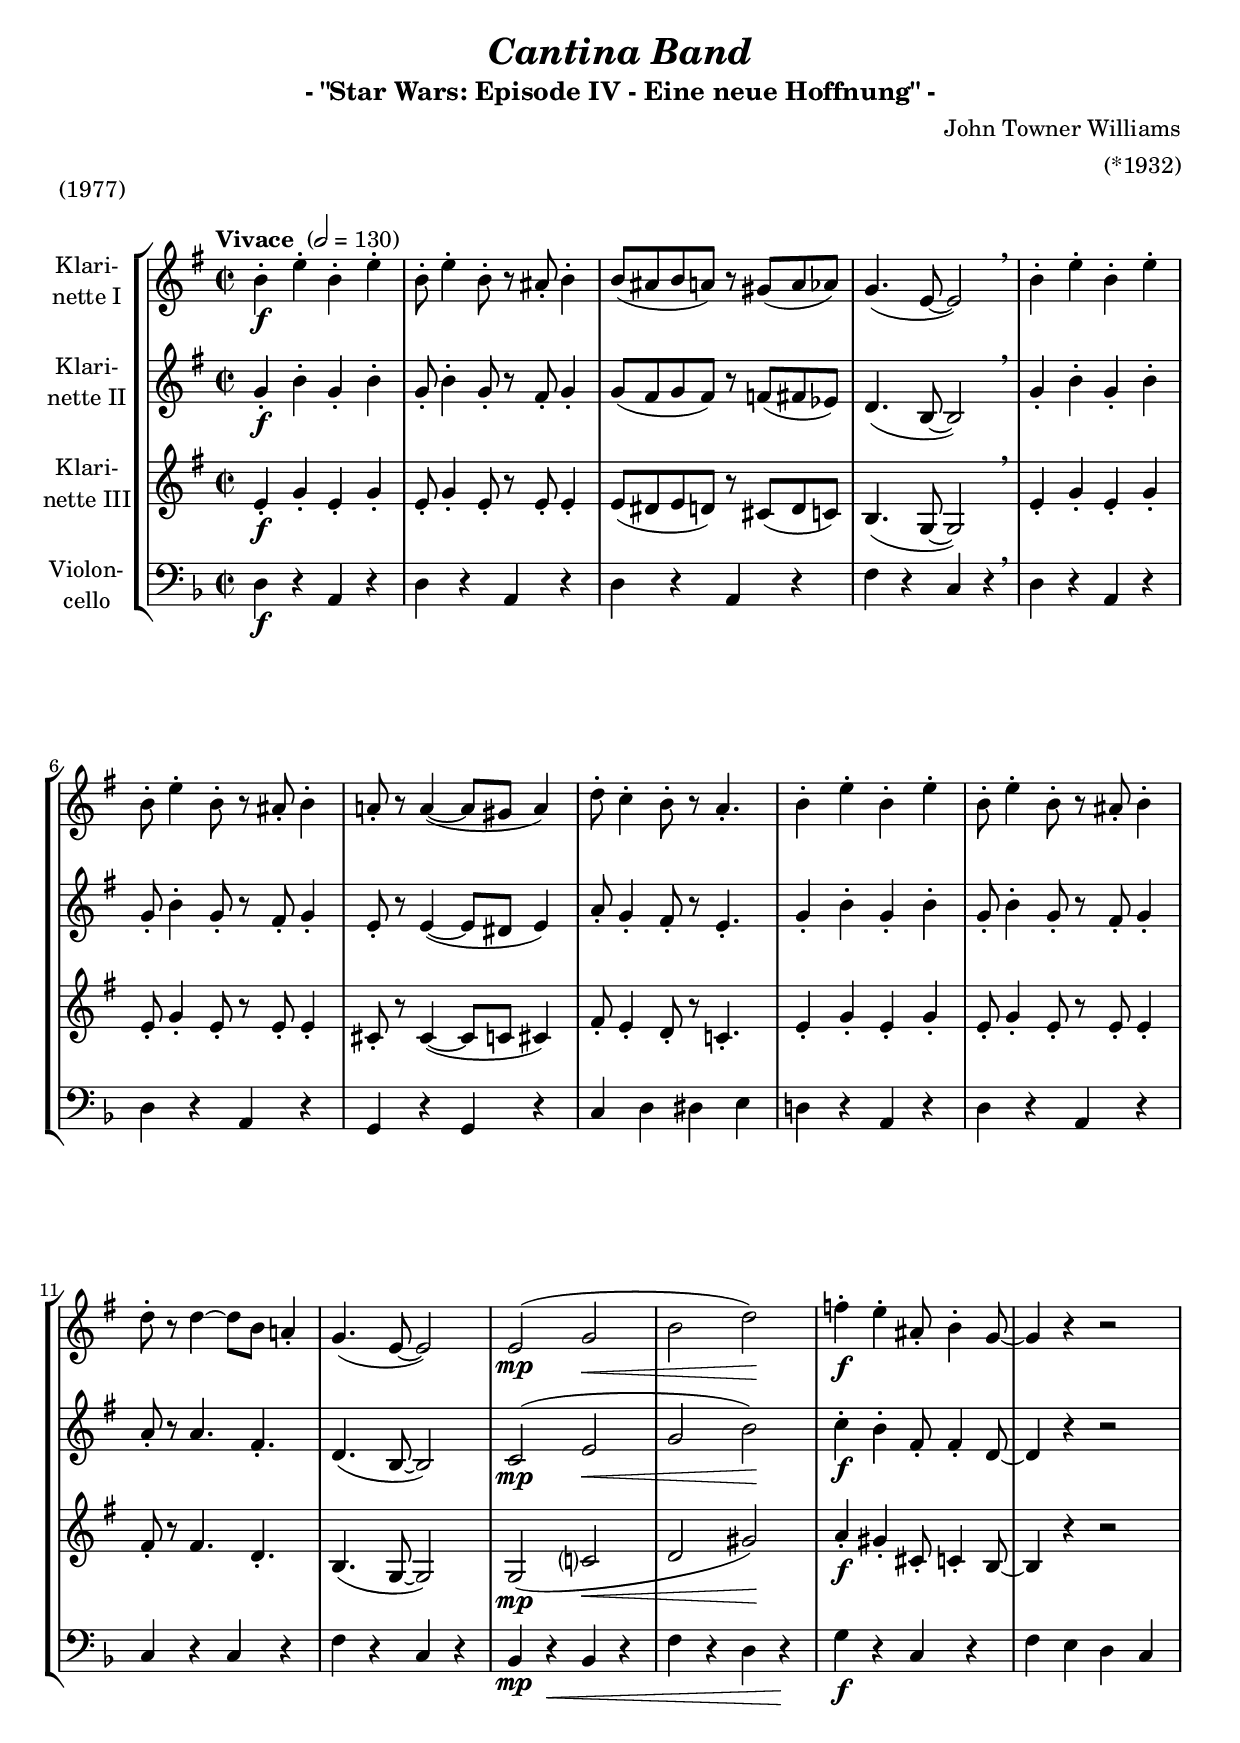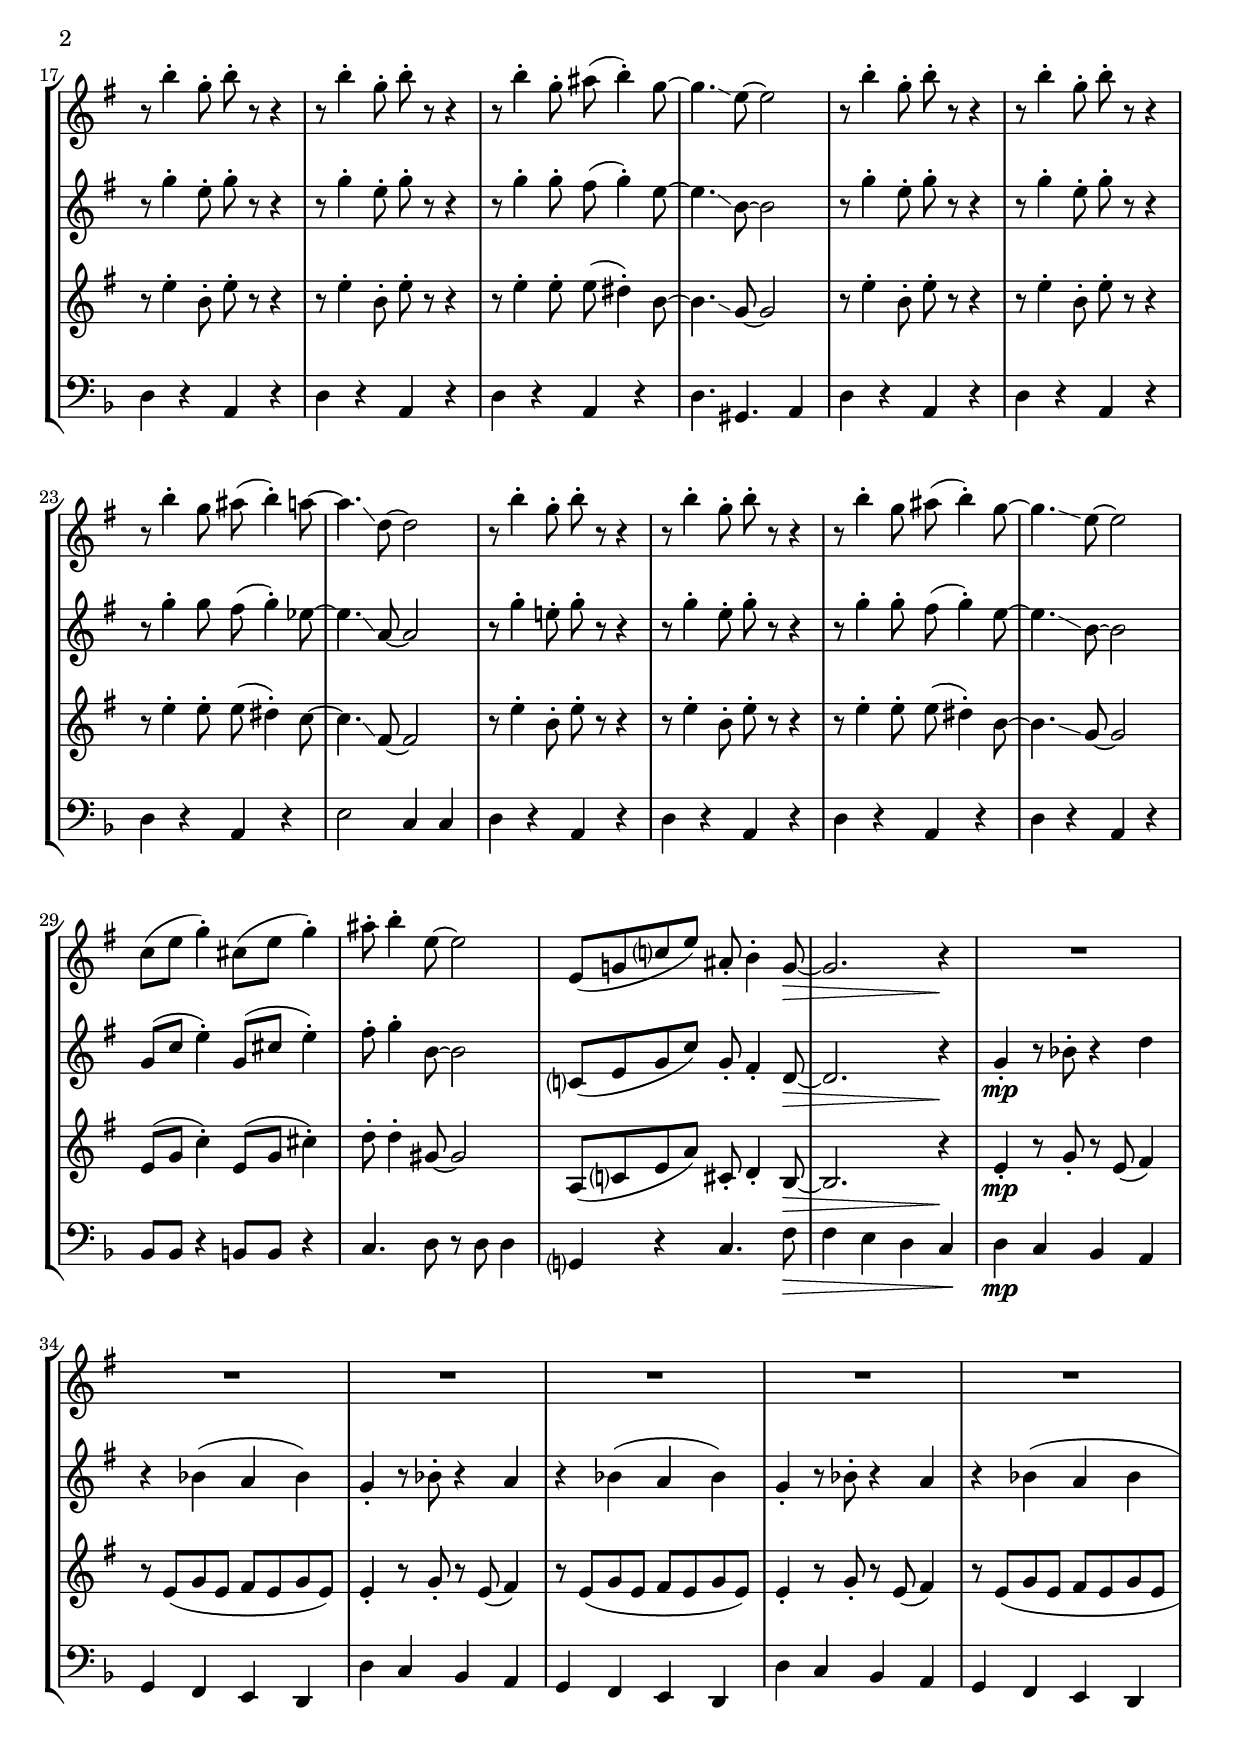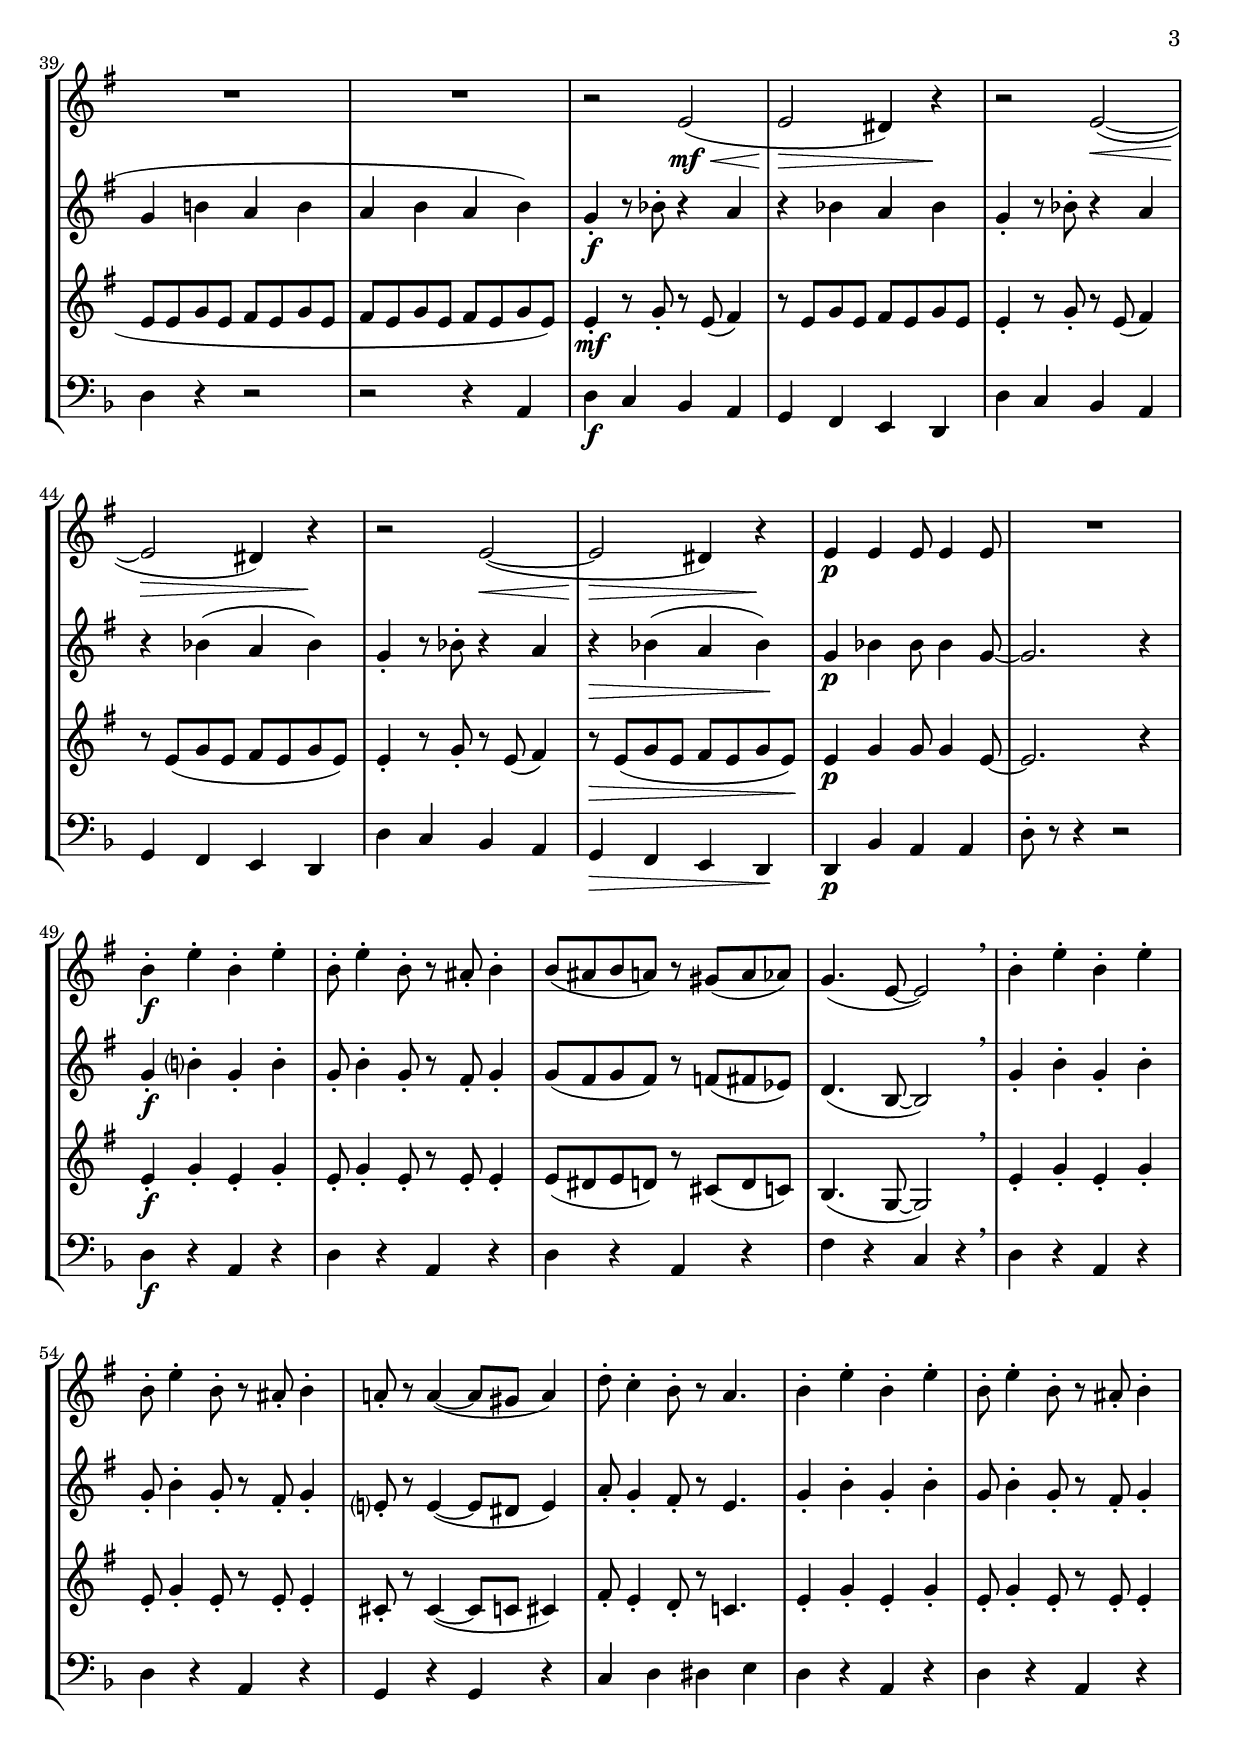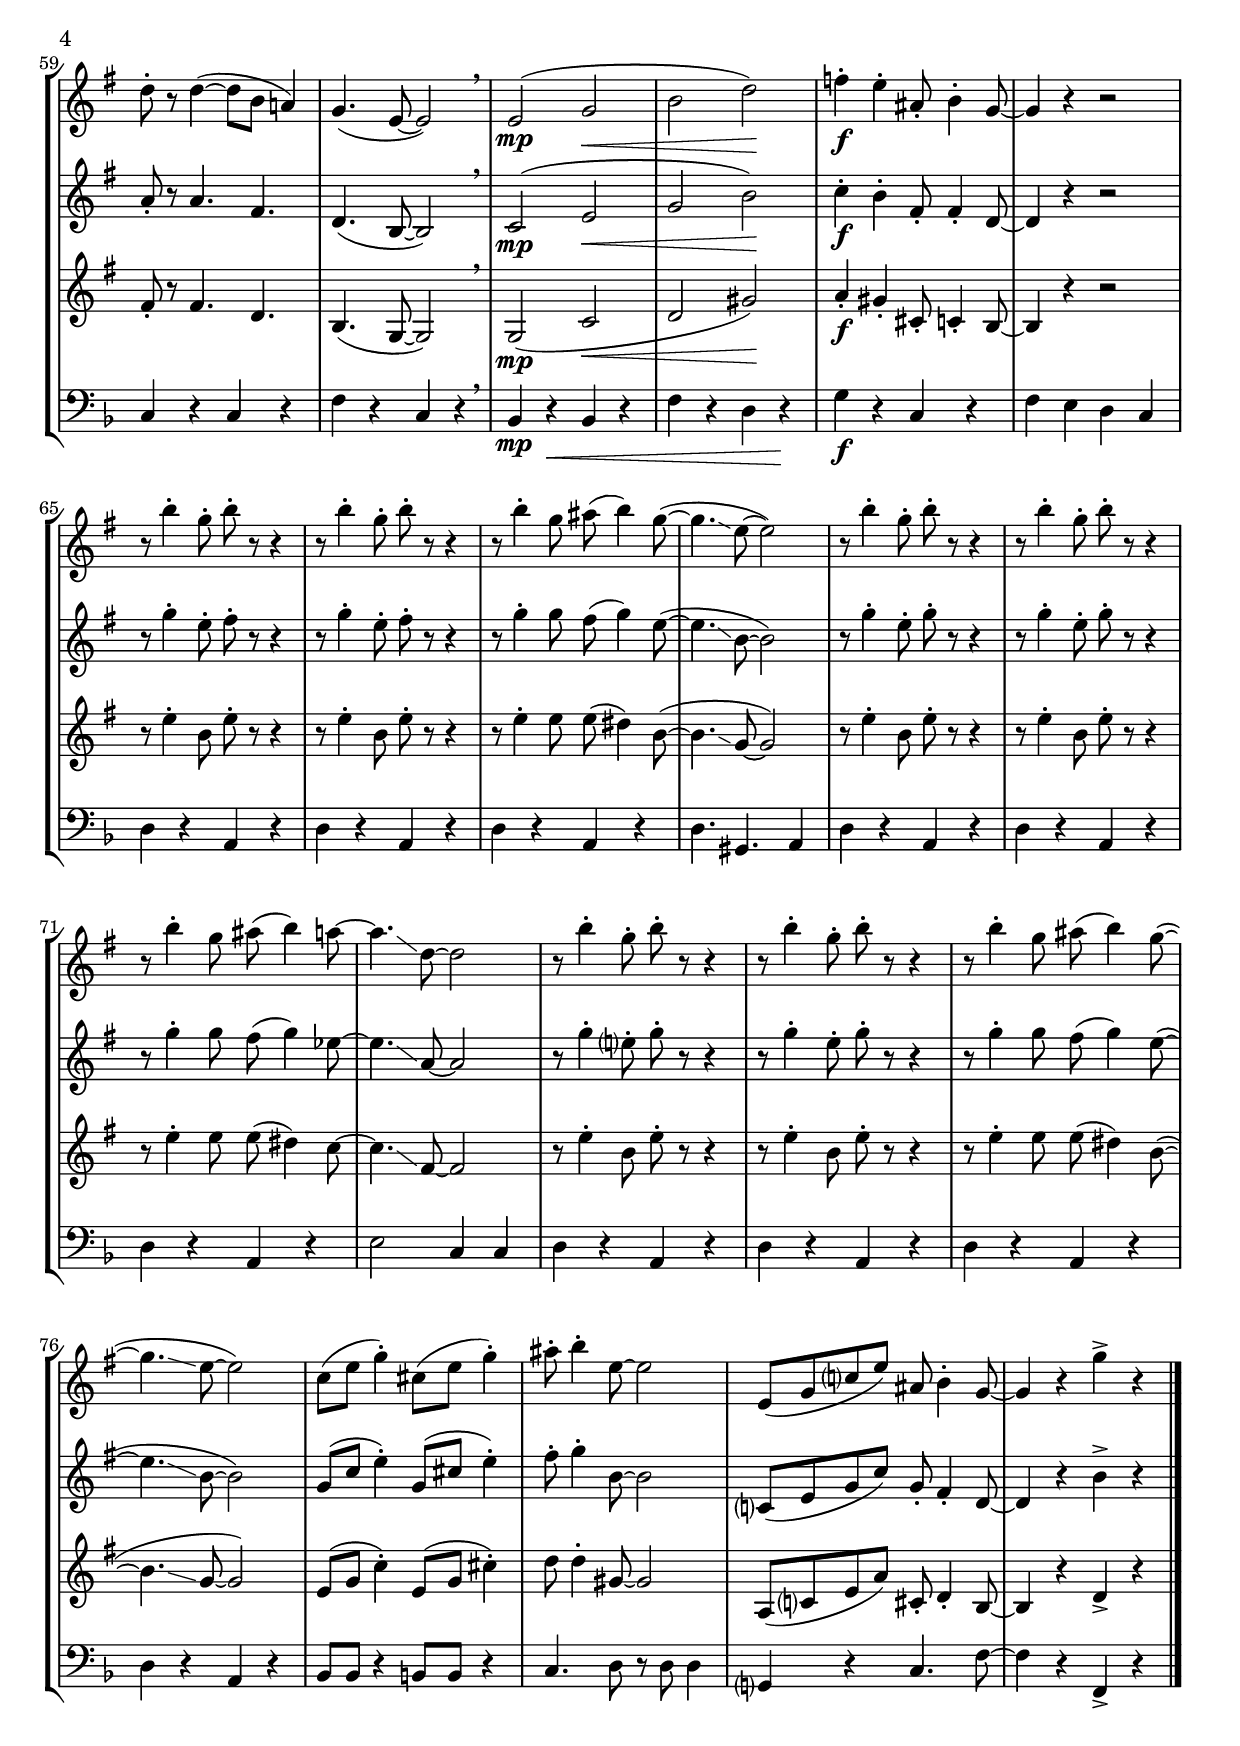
\version "2.18.2"
\include "deutsch.ly"
  
#(set-global-staff-size 20)

\header {
  title     = \markup \bold \italic "Cantina Band"
  subtitle  = "- \"Star Wars: Episode IV - Eine neue Hoffnung\" -"
  composer  = "John Towner Williams"
  arranger  = "(*1932)"
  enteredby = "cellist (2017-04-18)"
  piece     = "(1977)"
}

voiceconsts = {
  \key f \major
  \time 2/2
  \clef "treble"
% \numericTimeSignature
  \compressFullBarRests
  % Set default beaming for all staves
%  \set Timing.beamExceptions = #'()
%  \set Timing.baseMoment     = #(ly:make-moment 1 4)
%  \set Timing.beatStructure  = #'(1 1 1)
  \tempo "Vivace " 2=130
}

mifl = "flute"
mikl = "clarinet"
mist = "string ensemble 1"
%minstr = "accordion"
miba = "bassoon"
%miba = "electric bass (pick)"
%miba = "electric bass (finger)"
%milo = "drawbar organ"
milo = "harpsichord"

sest = \markup \italic "sempre staccato"

va = \relative c'' {
  \voiceconsts

  a4-.\f d-. a-. d-.
  a8-. d4-. a8-. r gis-. a4-.
  a8( gis a g) r fis( g ges)
  f4.( d8~ d2) \breathe
  a'4-. d-. a-. d-.
  a8-. d4-. a8-. r gis-. a4-.
  
  g!8-. r g4(~ g8 fis g4)
  c8-. b4-. a8-. r g4.-.
  a4-. d-. a-. d-.
  a8-. d4-. a8-. r gis-. a4-.
  c8-. r c4~ c8 a g!4-.
  f4.( d8~ d2)
  d(\mp f\<

  a c)\!
  es4-.\f d-. gis,8-. a4-. f8~
  f4 r r2
  r8 a'4-. f8-. a-. r r4
  r8 a4-. f8-. a-. r r4
  r8 a4-. f8-. gis( a4)-. f8~
  f4.\glissando d8~ d2

  r8 a'4-. f8-. a-. r r4
  r8 a4-. f8-. a-. r r4
  r8 a4-. f8 gis( a4)-. g8~
  g4.\glissando c,8~ c2
  r8 a'4-. f8-. a-. r r4
  r8 a4-. f8-. a-. r r4
  r8 a4-. f8 gis( a4)-. f8~

  f4.\glissando d8~ d2
  b8( d f4)-. h,8( d f4)-.
  gis8-. a4-. d,8~ d2
  d,8( f! b? d) gis,-. a4-. f8~\>
  f2. r4\!
  R1*8
  r2 d2(\mf\<
  d\!\> cis4) r\!

  r2 d~(\<
  d\!\> cis4) r\!
  r2 d~(\<
  d\!\> cis4) r\!
  d\p d d8 d4 d8
  R1
  a'4-.\f d-. a-. d-.
  a8-. d4-. a8-. r gis-. a4-.

  a8( gis a g) r fis( g ges)
  f4.( d8~ d2) \breathe
  a'4-. d-. a-. d-.
  a8-. d4-. a8-. r gis-. a4-.
  g!8-. r g4(~ g8 fis g4)
  c8-. b4-. a8-. r g4.

  a4-. d-. a-. d-.
  a8-. d4-. a8-. r gis-. a4-.
  c8-. r c4(~ c8 a g!4)
  f4.( d8~ d2) \breathe
  d2(\mp f\<
  a c)\!
  es4-.\f d-. gis,8-. a4-. f8~
  f4 r r2

  r8 a'4-. f8-. a-. r r4
  r8 a4-. f8-. a-. r r4
  r8 a4-. f8 gis( a4) f8(~
  f4.\glissando d8~ d2)
  r8 a'4-. f8-. a-. r r4
  r8 a 4-. f8-. a-. r r4
  r8 a4-. f8 gis( a4) g8~

  g4.\glissando c,8~ c2
  r8 a'4-. f8-. a-. r r4
  r8 a 4-. f8-. a-. r r4
  r8 a4-. f8 gis( a4) f8(~
  f4.\glissando d8~ d2)
  b8( d f4)-. h,8( d f4)-.
  gis8-. a4-. d,8~ d2
  d,8( f b? d) gis, a4-. f8~
  f4 r f'-> r \bar "|."
}

vb = \relative c' {
  \voiceconsts

  f4-.\f a-. f-. a-.
  f8-. a4-. f8-. r e-. f4-.
  f8( e f e) r es( e des)
  c4.( a8~ a2) \breathe
  f'4-. a-. f-. a-.
  f8-. a4-. f8-. r e-. f4-.
  
  d8-. r d4(~ d8 cis d4)
  g8-. f4-. e8-. r d4.-.
  f4-. a-. f-. a-.
  f8-. a4-. f8-. r e-. f4-.
  g8-. r g4. e-.
  c( a8~ a2)
  b(\mp d\<

  f a)\!
  b4-.\f a-. e8-. e4-. c8~
  c4 r r2
  r8 f'4-. d8-. f-. r r4
  r8 f4-. d8-. f-. r r4
  r8 f4-. f8-. e( f4)-. d8~
  d4.\glissando a8~ a2
  r8 f'4-. d8-. f-. r r4

  r8 f4-. d8-. f-. r r4
  r8 f4-. f8 e( f4)-. des8~
  des4.\glissando g,8~ g2
  r8 f'4-. d!8-. f-. r r4
  r8 f4-. d8-. f-. r r4
  r8 f4-. f8-. e( f4)-. d8~
  d4.\glissando a8~ a2

  f8( b d4)-. f,8( h d4)-.
  e8-. f4-. a,8~ a2
  b,?8( d f b) f-. e4-. c8~\>
  c2. r4\!
  f4-.\mp  r8 as-. r4 c
  r as( g as)
  f-. r8 as-. r4 g

  r as( g as)
  f-. r8 as-. r4 g
  r as( g as
  f a! g a
  g a g a)
  f-.\f r8 as-. r4 g
  r4 as g as

  f-. r8 as-. r4 g
  r as( g as)
  f-. r8 as-. r4 g
  r\> as( g as)\!
  f\p as as8 as4 f8~
  f2. r4
  f-.\f a?-. f-. a-.

  f8-. a4-. f8-. r e-. f4-.
  f8( e f e) r es( e des)
  c4.( a8~ a2) \breathe
  f'4-. a-. f-. a-.
  f8-. a4-. f8-. r e-. f4-.
  d?8-. r d4(~ d8 cis d4)

  g8-. f4-. e8-. r d4.
  f4-. a-. f-. a-.
  f8 a4-. f8-. r e-. f4-.
  g8-. r g4. e
  c( a8~ a2) \breathe
  b(\mp d\<
  f a)\!

  b4-.\f a-. e8-. e4-. c8~
  c4 r r2
  r8 f'4-. d8-. e-. r r4
  r8 f4-. d8-. e-. r r4
  r8 f4-. f8 e( f4) d8(~
  d4.\glissando a8~ a2)
  r8 f'4-. d8-. f-. r r4

  r8 f4-. d8-. f-. r r4
  r8 f4-. f8 e( f4) des8~
  des4.\glissando g,8~ g2
  r8 f'4-. d?8-. f-. r r4
  r8 f4-. d8-. f-. r r4
  r8 f4-. f8 e( f4) d8(~
  d4.\glissando a8~ a2)

  f8( b d4)-. f,8( h d4)-.
  e8-. f4-. a,8~ a2
  b,?8( d f b) f-. e4-. c8~
  c4 r a'-> r \bar "|."
}

vc = \relative c' {
  \voiceconsts

  d4-.\f f-. d-. f-.
  d8-. f4-. d8-. r d-. d4-.
  d8( cis d c) r h( c b)
  a4.( f8~ f2) \breathe
  d'4-. f-. d-. f-.
  d8-. f4-. d8-. r d-. d4-.
  
  h8-. r h4(~ h8 b h4)
  e8-. d4-. c8-. r b!4.-.
  d4-. f-. d-. f-.
  d8-. f4-. d8-. r d-. d4-.
  e8-. r e4. c-.
  a( f8~ f2)
  f(\mp b?\<
  c fis)\!

  g4-.\f fis-. h,8-. b4-. a8~
  a4 r r2
  r8 d'4-. a8-. d-. r r4
  r8 d4-. a8-. d-. r r4
  r8 d4-. d8-. d( cis4)-. a8~
  a4.\glissando f8~ f2

  r8 d'4-. a8-. d-. r r4
  r8 d4-. a8-. d-. r r4
  r8 d4-. d8-. d( cis4)-. b8~
  b4.\glissando e,8~ e2
  r8 d'4-. a8-. d-. r r4
  r8 d4-. a8-. d-. r r4
  
  r8 d4-. d8-. d( cis4)-. a8~
  a4.\glissando f8~ f2
  d8( f b4)-. d,8( f h4)-.
  c8-. c4-. fis,8~ fis2
  g,8( b? d g) h,8-. c4-. a8~\>
  a2. r4\!

  d4-.\mp r8 f-. r d( e4)
  r8 d( f d e d f d)
  d4-. r8 f-. r d( e4)
  r8 d( f d e d f d)
  d4-. r8 f-. r d( e4)
  r8 d( f d e d f d
  
  d d f d e d f d
  e d f d e d f d)
  d4-.\mf r8 f-. r d( e4)
  r8 d f d e d f d
  d4-. r8 f-. r d( e4)
  r8 d( f d e d f d)
  
  d4-. r8 f-. r d( e4)
  r8\> d( f d e d f d)\!
  d4\p f f8 f4 d8~
  d2. r4
  d4-.\f f-. d-. f-.
  d8-. f4-. d8-. r d-. d4-.

  d8( cis d c) r h( c b)
  a4.( f8~ f2) \breathe
  d'4-. f-. d-. f-.
  d8-. f4-. d8-. r d-. d4-.
  h8-. r h4(~ h8 b h4)
  e8-. d4-. c8-. r b!4.

  d4-. f-. d-. f-.
  d8-. f4-. d8-. r d-. d4-.
  e8-. r e4. c
  a( f8~ f2) \breathe
  f(\mp b\<
  c fis)\!
  g4-.\f fis-. h,8-. b4-. a8~
  a4 r r2

  r8 d'4-. a8 d-. r r4
  r8 d4-. a8 d-. r r4
  r8 d4-. d8 d( cis4) a8(~
  a4.\glissando f8~ f2)
  r8 d'4-. a8 d-. r r4
  r8 d4-. a8 d-. r r4
  
  r8 d4-. d8 d( cis4) b8~
  b4.\glissando e,8~ e2
  r8 d'4-. a8 d-. r r4
  r8 d4-. a8 d-. r r4  
  r8 d4-. d8 d( cis4) a8(~
  a4.\glissando f8~ f2)

  d8( f b4)-. d,8( f h4)-.
  c8 c4-. fis,8~ fis2
  g,8( b? d g) h,-. c4-. a8~
  a4 r c-> r \bar "|."
}

vd = \relative c {
  \voiceconsts
  \clef "bass"

  d4\f r a r
  d r a r
  d r a r
  f' r c r \breathe
  d r a r
  d r a r
  g r g r
  c d dis e
  d! r a r

  d r a r
  c r c r
  f r c r
  b\mp r\< b r
  f' r d r\!
  g\f r c, r
  f e d c
  d r a r
  d r a r

  d r a r
  d4. gis, a4
  d r a r
  d r a r
  d r a r
  e'2 c4 c
  d r a r
  d r a r
  d r a r

  d r a r
  b8 b r4 h8 h r4
  c4. d8 r d d4
  g,? r c4. f8\>
  f4 e d c\!
  d\mp c b a
  g f e d
  d' c b a

  g f e d
  d' c b a
  g f e d
  d' r r2
  r r4 a
  d\f c b a
  g f e d
  d' c b a
  g f e d

  d' c b a
  g\> f e d\!
  d\p b' a a
  d8-. r r4 r2
  d4\f r a r
  d r a r
  d r a r
  f' r c r \breathe
  d r a r

  d r a r
  g r g r
  c d dis e
  d r a r
  d r a r
  c r c r
  f r c r \breathe
  b\mp r\< b r
  f' r d r\!

  g\f r c, r
  f e d c
  d r a r
  d r a r
  d r a r
  d4. gis, a4
  d r a r
  d r a r
  d r a r

  e'2 c4 c
  d r a r
  d r a r
  d r a r
  d r a r
  b8 b r4 h8 h r4
  c4. d8 r d d4
  g,? r c4. f8~
  f4 r f,-> r \bar "|."
}


music = \new StaffGroup <<
      \new Staff {
	\set Staff.midiInstrument = \mikl
	\set Staff.instrumentName = \markup \center-column { "Klari-" "nette I" }
	\transpose f g { \va }
      }

      \new Staff {
	\set Staff.midiInstrument = \mikl
	\set Staff.instrumentName = \markup \center-column { "Klari-" "nette II" }
	\transpose f g { \vb }
      }

      \new Staff {
	\set Staff.midiInstrument = \mikl
	\set Staff.instrumentName = \markup \center-column { "Klari-" "nette III" }
	\transpose f g { \vc }
      }

      \new Staff {
	\set Staff.midiInstrument = \miba
	\set Staff.instrumentName = \markup \center-column { "Violon-" "cello" }
	\transpose f f { \vd }
      }
>>

\book {
  \score {
    \music
    \layout {}
  }

  \score {
    \unfoldRepeats \music

    \midi {
      \context {
        \Score
      }
    }
  }
}
